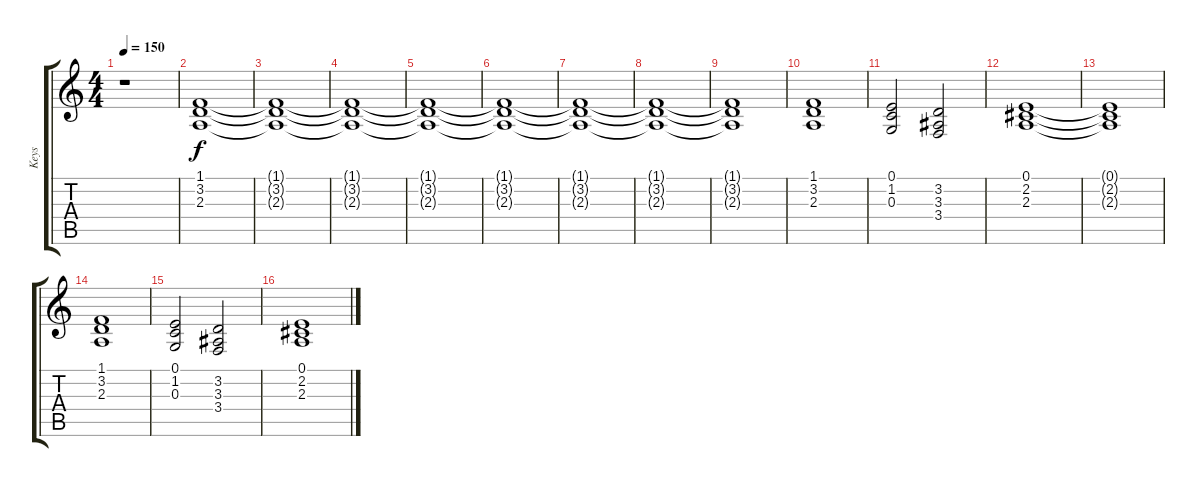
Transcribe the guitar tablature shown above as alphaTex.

\track ("Keys" "Keys") {instrument synthstrings1}
\staff {score tabs}
\tuning (E4 B3 G3 D3 A2 E2) {hide}
\ts (4 4)
\tempo 150
\clef g2
\ks c
r.1{dy f instrument synthstrings1} |
(1.1 3.2 2.3).1 |
(1.1{t} 3.2{t} 2.3{t}).1 |
(1.1{t} 3.2{t} 2.3{t}).1 |
(1.1{t} 3.2{t} 2.3{t}).1 |
(1.1{t} 3.2{t} 2.3{t}).1 |
(1.1{t} 3.2{t} 2.3{t}).1 |
(1.1{t} 3.2{t} 2.3{t}).1 |
(1.1{t} 3.2{t} 2.3{t}).1 |
(1.1 3.2 2.3).1 |
(0.1 1.2 0.3).2 (3.2 3.3 3.4).2 |
(0.1 2.2 2.3).1 |
(0.1{t} 2.2{t} 2.3{t}).1 |
(1.1 3.2 2.3).1 |
(0.1 1.2 0.3).2 (3.2 3.3 3.4).2 |
(0.1 2.2 2.3).1
